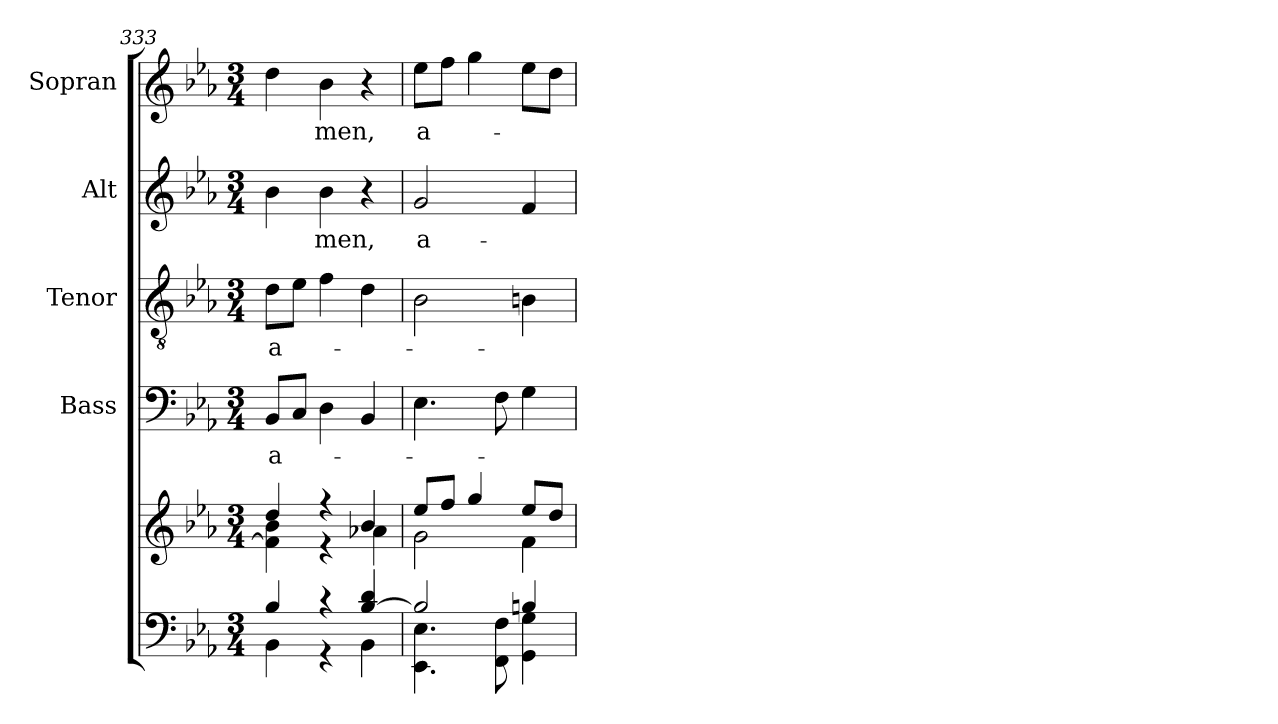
**kern	**kern	**kern	**text	**kern	**text	**kern	**text	**kern	**text
*part5	*part5	*part4	*part4	*part3	*part3	*part2	*part2	*part1	*part1
*staff6	*staff5	*staff4	*staff4	*staff3	*staff3	*staff2	*staff2	*staff1	*staff1
*	*	*I"Bass	*	*I"Tenor	*	*I"Alt	*	*I"Sopran	*
*	*	*I'B.	*	*I'T.	*	*I'A.	*	*I'S.	*
!!LO:LB:g=z
*clefF4	*clefG2	*clefF4	*	*clefGv2	*	*clefG2	*	*clefG2	*
*k[b-e-a-]	*k[b-e-a-]	*k[b-e-a-]	*	*k[b-e-a-]	*	*k[b-e-a-]	*	*k[b-e-a-]	*
*E-:	*E-:	*E-:	*	*E-:	*	*E-:	*	*E-:	*
*M3/4	*M3/4	*M3/4	*	*M3/4	*	*M3/4	*	*M3/4	*
=333	=333	=333	=333	=333	=333	=333	=333	=333	=333
*^	*^	*	*	*	*	*	*	*	*
!	!	!	!	!	!LO:LY:b	!	!LO:LY:b	!	!	!	!
4B-/	4BB-\	4dd/	4f\] 4b-\	8BB-/L	a-	8d\L	a-	4b-\	.	4dd\	.
.	.	.	.	8C/J	.	8e-\J	.	.	.	.	.
!	!	!	!	!	!	!	!	!	!LO:LY:b	!	!LO:LY:b
4r	4r	4r	4r	4D\	.	4f\	.	4b-\	-men,	4b-\	-men,
[<4B-/ 4d/	4BB-\	4b-/	4a-X\	4BB-/	.	4d\	.	4r	.	4r	.
=334	=334	=334	=334	=334	=334	=334	=334	=334	=334	=334	=334
!	!	!	!	!	!	!	!	!	!LO:LY:b	!	!LO:LY:b
2B-/]	4.EE-\ 4.E-\	8ee-/L	2g\	4.E-\	.	2B-\	.	2g/	a-	8ee-\L	a-
.	.	8ff/J	.	.	.	.	.	.	.	8ff\J	.
.	.	4gg/	.	.	.	.	.	.	.	4gg\	.
.	8FF\ 8F\	.	.	8F\	.	.	.	.	.	.	.
4Bn/	4GG\ 4G\	8ee-/L	4f\	4G\	.	4Bn\	.	4f/	.	8ee-\L	.
.	.	8dd/J	.	.	.	.	.	.	.	8dd\J	.
*v	*v	*	*	*	*	*	*	*	*	*	*
*	*v	*v	*	*	*	*	*	*	*	*
=	=	=	=	=	=	=	=	=	=
*-	*-	*-	*-	*-	*-	*-	*-	*-	*-
